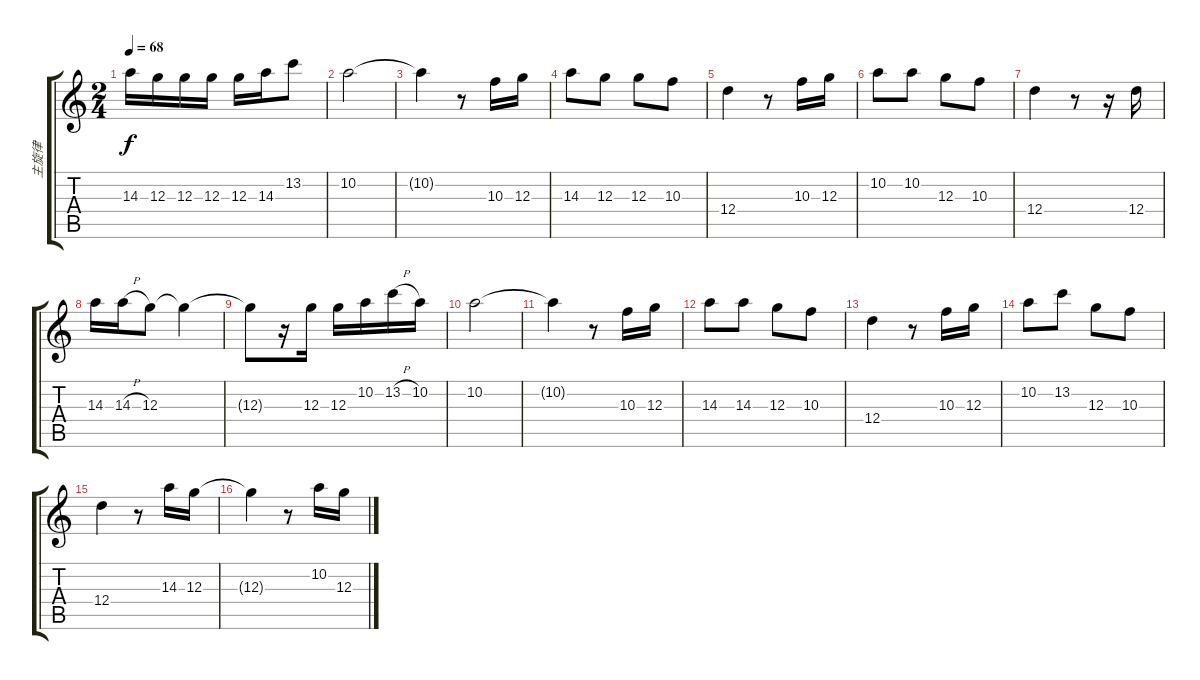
\track ("主旋律" "主旋律") {instrument overdrivenguitar}
\staff {score tabs}
\tuning (E4 B3 G3 D3 A2 E2) {hide}
\ts (2 4)
\tempo 68
\clef g2
\ks c
14.3.16{dy f} 12.3.16 12.3.16 12.3.16 12.3.16 14.3.16 13.2.8 |
10.2.2 |
10.2{t}.4 r.8 10.3.16 12.3.16 |
14.3.8 12.3.8 12.3.8 10.3.8 |
12.4.4 r.8 10.3.16 12.3.16 |
10.2.8 10.2.8 12.3.8 10.3.8 |
12.4.4 r.8 r.16 12.4.16 |
14.3.16 14.3{h}.16 12.3.8 12.3{t}.4 |
12.3{t}.8 r.16 12.3.16 12.3.16 10.2.16 13.2{h}.16 10.2.16 |
10.2.2 |
10.2{t}.4 r.8 10.3.16 12.3.16 |
14.3.8 14.3.8 12.3.8 10.3.8 |
12.4.4 r.8 10.3.16 12.3.16 |
10.2.8 13.2.8 12.3.8 10.3.8 |
12.4.4 r.8 14.3.16 12.3.16 |
12.3{t}.4 r.8 10.2.16 12.3.16
